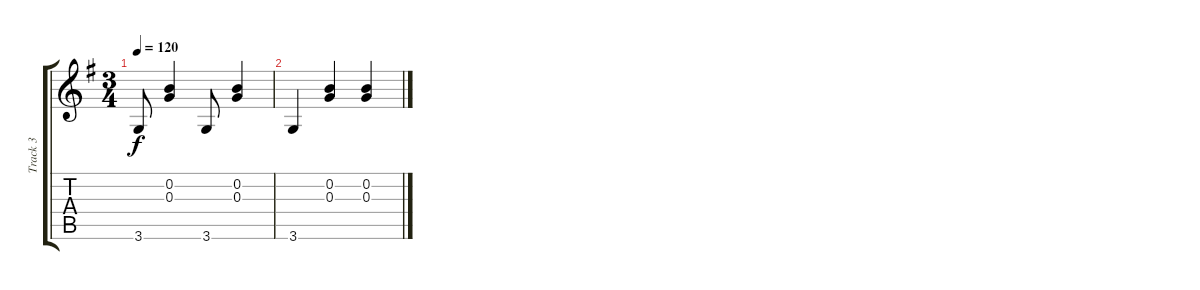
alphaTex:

\track ("Track 3" "Track 3") {instrument acousticguitarsteel}
\staff {score tabs}
\tuning (E4 B3 G3 D3 A2 E2) {hide}
\ts (3 4)
\tempo 120
\clef g2
\ks g
3.6.8{dy f} (0.2 0.3).4 3.6.8 (0.2 0.3).4 |
3.6.4 (0.2 0.3).4 (0.2 0.3).4
